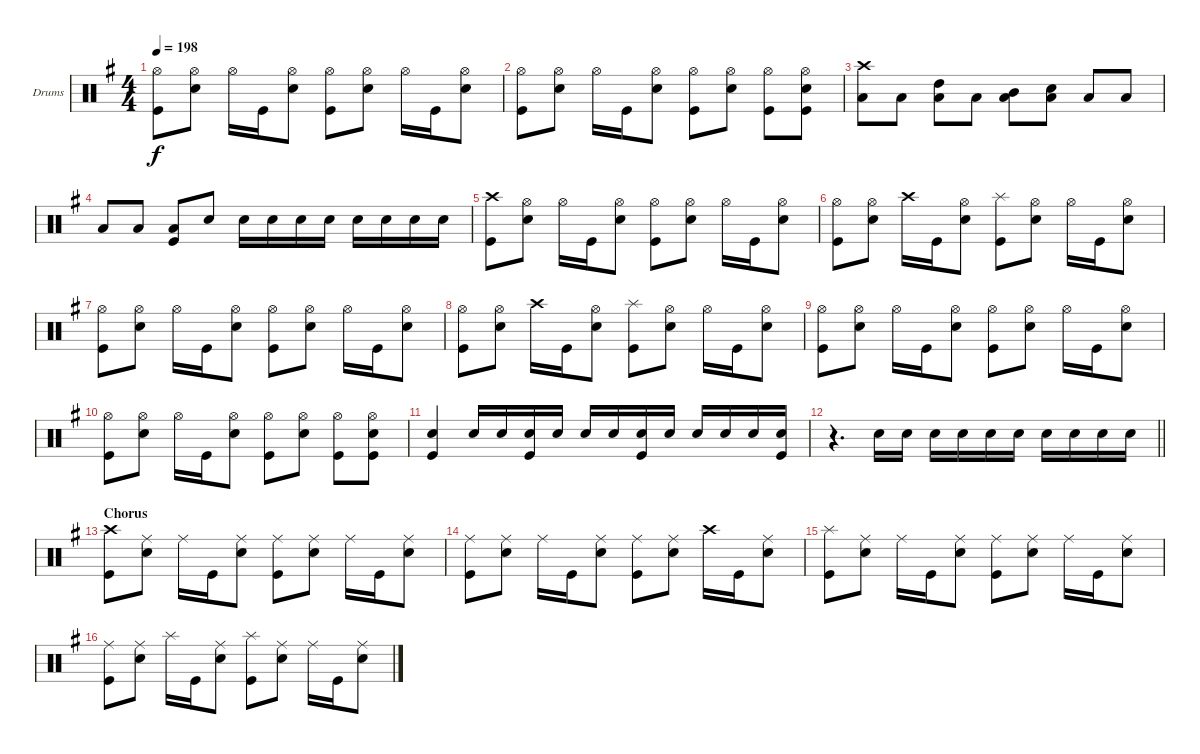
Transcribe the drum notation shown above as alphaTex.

\defaultSystemsLayout 4
\bracketExtendMode groupsimilarinstruments
\firstSystemTrackNameOrientation horizontal
\otherSystemsTrackNameOrientation horizontal
\track ("Drums" "Drums") {instrument percussion}
\staff {score}
\articulation defaults
\ts (4 4)
\tempo 198
\clef neutral
\ks g
("Kick (hit)" "Hi-Hat (open)").8{dy f} ("Hi-Hat (open)" "Snare (hit) 2").8 "Hi-Hat (open)".16 "Kick (hit)".16 ("Hi-Hat (open)" "Snare (hit) 2").8 ("Kick (hit)" "Hi-Hat (open)").8 ("Hi-Hat (open)" "Snare (hit) 2").8 "Hi-Hat (open)".16 "Kick (hit)".16 ("Hi-Hat (open)" "Snare (hit) 2").8 |
("Kick (hit)" "Hi-Hat (open)").8 ("Hi-Hat (open)" "Snare (hit) 2").8 "Hi-Hat (open)".16 "Kick (hit)".16 ("Hi-Hat (open)" "Snare (hit) 2").8 ("Kick (hit)" "Hi-Hat (open)").8 ("Hi-Hat (open)" "Snare (hit) 2").8 ("Hi-Hat (open)" "Kick (hit)").8 ("Hi-Hat (open)" "Snare (hit) 2" "Kick (hit)").8 |
("Low Tom (hit)" "Crash high (hit)").8 "Low Tom (hit)".8 ("Low Tom (hit)" "High Tom (hit)").8 "Low Tom (hit)".8 ("Low Tom (hit)" "Mid Tom (hit)").8 ("Low Tom (hit)" "Snare (hit) 2").8 "Low Tom (hit)".8 "Low Tom (hit)".8 |
"Low Tom (hit)".8 "Low Tom (hit)".8 ("Low Tom (hit)" "Kick (hit)").8 "Snare (hit) 2".8 "Snare (hit) 2".16 "Snare (hit) 2".16 "Snare (hit) 2".16 "Snare (hit) 2".16 "Snare (hit) 2".16 "Snare (hit) 2".16 "Snare (hit) 2".16 "Snare (hit) 2".16 |
("Kick (hit)" "Crash high (hit)").8 ("Hi-Hat (open)" "Snare (hit) 2").8 "Hi-Hat (open)".16 "Kick (hit)".16 ("Hi-Hat (open)" "Snare (hit) 2").8 ("Kick (hit)" "Hi-Hat (open)").8 ("Hi-Hat (open)" "Snare (hit) 2").8 "Hi-Hat (open)".16 "Kick (hit)".16 ("Hi-Hat (open)" "Snare (hit) 2").8 |
("Kick (hit)" "Hi-Hat (open)").8 ("Hi-Hat (open)" "Snare (hit) 2").8 "Crash high (hit)".16 "Kick (hit)".16 ("Hi-Hat (open)" "Snare (hit) 2").8 ("Kick (hit)" "Splash (hit)").8 ("Hi-Hat (open)" "Snare (hit) 2").8 "Hi-Hat (open)".16 "Kick (hit)".16 ("Hi-Hat (open)" "Snare (hit) 2").8 |
("Kick (hit)" "Hi-Hat (open)").8 ("Hi-Hat (open)" "Snare (hit) 2").8 "Hi-Hat (open)".16 "Kick (hit)".16 ("Hi-Hat (open)" "Snare (hit) 2").8 ("Kick (hit)" "Hi-Hat (open)").8 ("Hi-Hat (open)" "Snare (hit) 2").8 "Hi-Hat (open)".16 "Kick (hit)".16 ("Hi-Hat (open)" "Snare (hit) 2").8 |
("Kick (hit)" "Hi-Hat (open)").8 ("Hi-Hat (open)" "Snare (hit) 2").8 "Crash high (hit)".16 "Kick (hit)".16 ("Hi-Hat (open)" "Snare (hit) 2").8 ("Kick (hit)" "Splash (hit)").8 ("Hi-Hat (open)" "Snare (hit) 2").8 "Hi-Hat (open)".16 "Kick (hit)".16 ("Hi-Hat (open)" "Snare (hit) 2").8 |
("Kick (hit)" "Hi-Hat (open)").8 ("Hi-Hat (open)" "Snare (hit) 2").8 "Hi-Hat (open)".16 "Kick (hit)".16 ("Hi-Hat (open)" "Snare (hit) 2").8 ("Kick (hit)" "Hi-Hat (open)").8 ("Hi-Hat (open)" "Snare (hit) 2").8 "Hi-Hat (open)".16 "Kick (hit)".16 ("Hi-Hat (open)" "Snare (hit) 2").8 |
("Kick (hit)" "Hi-Hat (open)").8 ("Hi-Hat (open)" "Snare (hit) 2").8 "Hi-Hat (open)".16 "Kick (hit)".16 ("Hi-Hat (open)" "Snare (hit) 2").8 ("Kick (hit)" "Hi-Hat (open)").8 ("Hi-Hat (open)" "Snare (hit) 2").8 ("Hi-Hat (open)" "Kick (hit)").8 ("Hi-Hat (open)" "Snare (hit) 2" "Kick (hit)").8 |
("Kick (hit)" "Snare (hit) 2").4 "Snare (hit) 2".16 "Snare (hit) 2".16 ("Snare (hit) 2" "Kick (hit)").16 "Snare (hit) 2".16 "Snare (hit) 2".16 "Snare (hit) 2".16 ("Snare (hit) 2" "Kick (hit)").16 "Snare (hit) 2".16 "Snare (hit) 2".16 "Snare (hit) 2".16 "Snare (hit) 2".16 ("Snare (hit) 2" "Kick (hit)").16 |
\barLineRight lightlight
r.4{d} "Snare (hit) 2".16 "Snare (hit) 2".16 "Snare (hit) 2".16 "Snare (hit) 2".16 "Snare (hit) 2".16 "Snare (hit) 2".16 "Snare (hit) 2".16 "Snare (hit) 2".16 "Snare (hit) 2".16 "Snare (hit) 2".16 |
\section ("" "Chorus")
("Kick (hit)" "Crash high (hit)").8 ("Snare (hit) 2" "Ride (middle)").8 "Ride (middle)".16 "Kick (hit)".16 ("Snare (hit) 2" "Ride (middle)").8 ("Kick (hit)" "Ride (middle)").8 ("Snare (hit) 2" "Ride (middle)").8 "Ride (middle)".16 "Kick (hit)".16 ("Snare (hit) 2" "Ride (middle)").8 |
("Kick (hit)" "Ride (middle)").8 ("Snare (hit) 2" "Ride (middle)").8 "Ride (middle)".16 "Kick (hit)".16 ("Snare (hit) 2" "Ride (middle)").8 ("Kick (hit)" "Ride (middle)").8 ("Snare (hit) 2" "Ride (middle)").8 "Crash high (hit)".16 "Kick (hit)".16 ("Snare (hit) 2" "Ride (middle)").8 |
("Kick (hit)" "Splash (hit)").8 ("Snare (hit) 2" "Ride (middle)").8 "Ride (middle)".16 "Kick (hit)".16 ("Snare (hit) 2" "Ride (middle)").8 ("Kick (hit)" "Ride (middle)").8 ("Snare (hit) 2" "Ride (middle)").8 "Ride (middle)".16 "Kick (hit)".16 ("Snare (hit) 2" "Ride (middle)").8 |
("Kick (hit)" "Ride (middle)").8 ("Snare (hit) 2" "Ride (middle)").8 "Splash (hit)".16 "Kick (hit)".16 ("Snare (hit) 2" "Ride (middle)").8 ("Kick (hit)" "Splash (hit)").8 ("Snare (hit) 2" "Ride (middle)").8 "Ride (middle)".16 "Kick (hit)".16 ("Snare (hit) 2" "Ride (middle)").8
